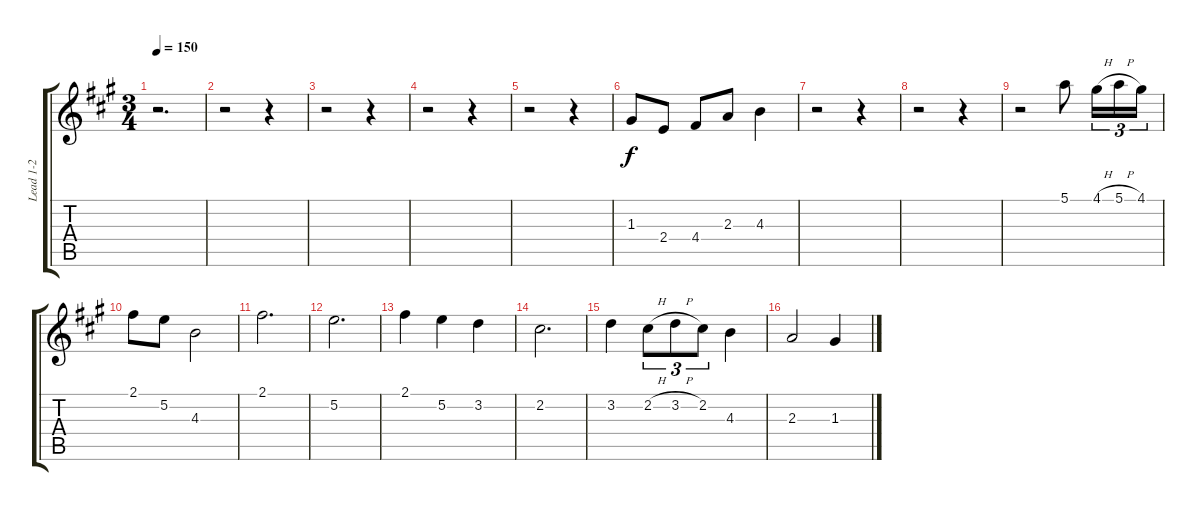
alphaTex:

\track ("Lead 1-2" "Lead 1-2") {instrument acousticguitarsteel}
\staff {score tabs}
\tuning (E4 B3 G3 D3 A2 E2) {hide}
\ts (3 4)
\tempo 150
\clef g2
\ks f#minor
r.2{d dy f} |
r.2 r.4 |
r.2 r.4 |
r.2 r.4 |
r.2 r.4 |
1.3.8 2.4.8 4.4.8 2.3.8 4.3.4 |
r.2 r.4 |
r.2 r.4 |
r.2 5.1.8 4.1{h}.16{tu (3 2)} 5.1{h}.16{tu (3 2)} 4.1.16{tu (3 2)} |
2.1.8 5.2.8 4.3.2 |
2.1.2{d} |
5.2.2{d} |
2.1.4 5.2.4 3.2.4 |
2.2.2{d} |
3.2.4 2.2{h}.8{tu (3 2)} 3.2{h}.8{tu (3 2)} 2.2.8{tu (3 2)} 4.3.4 |
2.3.2 1.3.4
